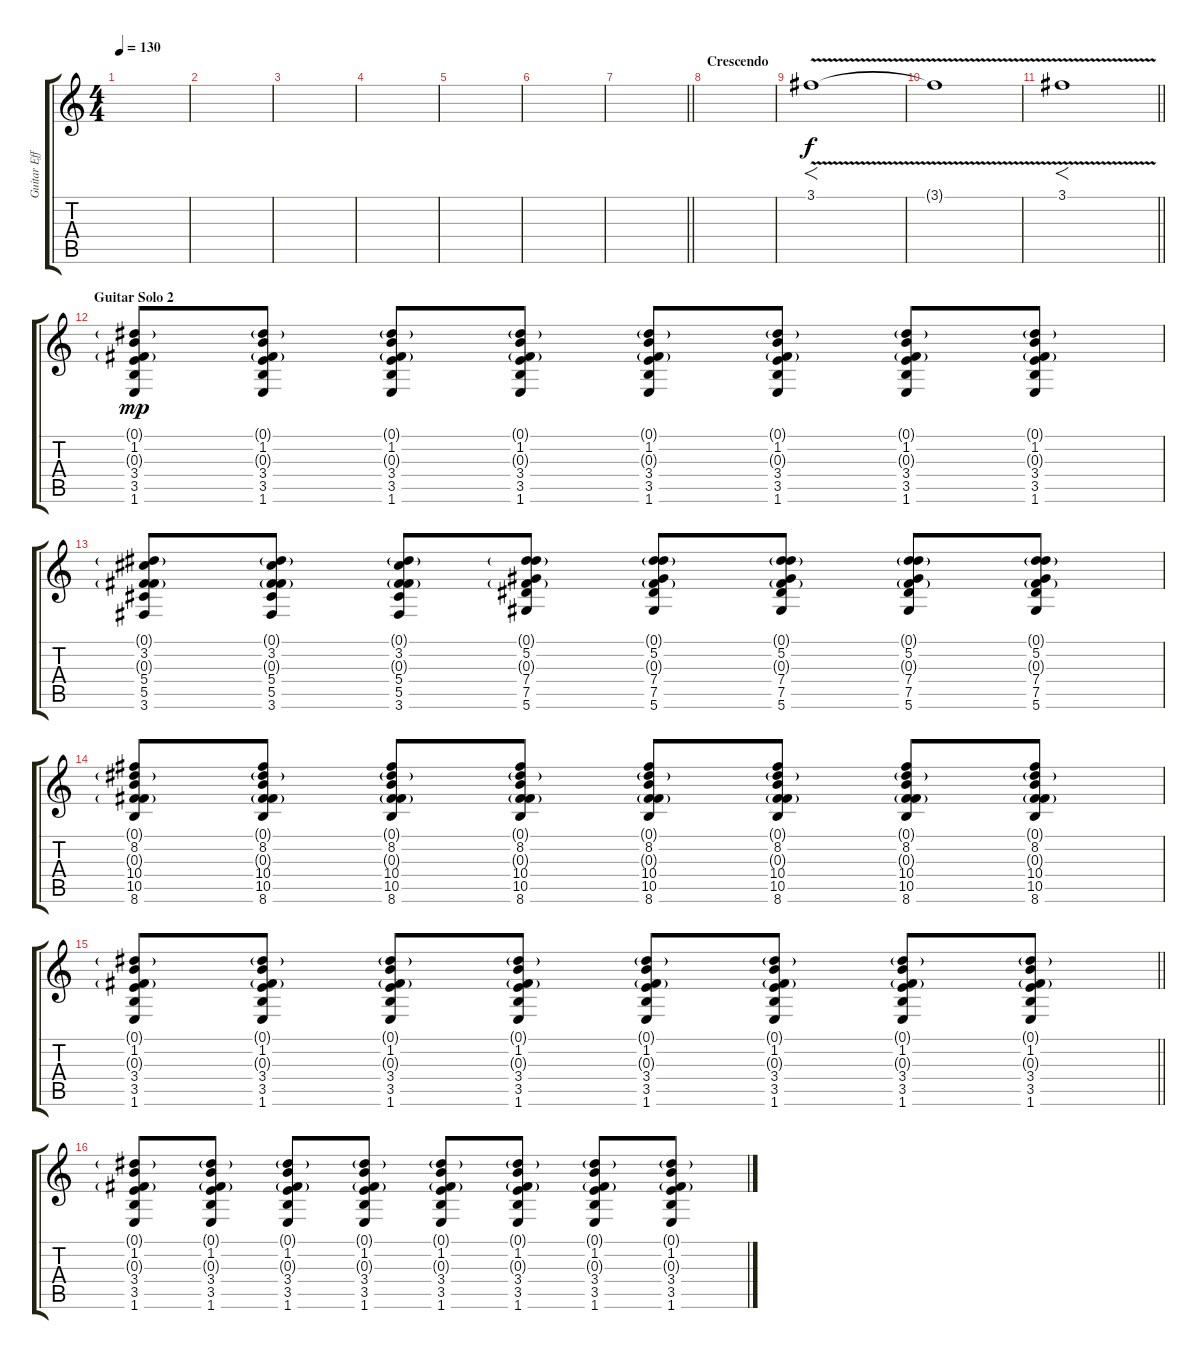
\track ("Guitar Effects 1" "Guitar Eff") {instrument electricguitarclean}
\staff {score tabs}
\tuning (Eb4 Bb3 Gb3 Db3 Ab2 Eb2) {hide}
\ts (4 4)
\tempo 130
\clef g2
\ks c
|
|
|
|
|
|
\barLineRight lightlight
|
\section ("" "Crescendo")
|
3.1{v}.1{f} |
3.1{t}.1 |
\barLineRight lightlight
3.1{v}.1{f} |
\section ("" "Guitar Solo 2")
(0.1{g} 1.2 0.3{g} 3.4 3.5 1.6).8{dy mp} (0.1{g} 1.2 0.3{g} 3.4 3.5 1.6).8 (0.1{g} 1.2 0.3{g} 3.4 3.5 1.6).8 (0.1{g} 1.2 0.3{g} 3.4 3.5 1.6).8 (0.1{g} 1.2 0.3{g} 3.4 3.5 1.6).8 (0.1{g} 1.2 0.3{g} 3.4 3.5 1.6).8 (0.1{g} 1.2 0.3{g} 3.4 3.5 1.6).8 (0.1{g} 1.2 0.3{g} 3.4 3.5 1.6).8 |
(0.1{g} 3.2 0.3{g} 5.4 5.5 3.6).8 (0.1{g} 3.2 0.3{g} 5.4 5.5 3.6).8 (0.1{g} 3.2 0.3{g} 5.4 5.5 3.6).8 (0.1{g} 5.2 0.3{g} 7.4 7.5 5.6).8 (0.1{g} 5.2 0.3{g} 7.4 7.5 5.6).8 (0.1{g} 5.2 0.3{g} 7.4 7.5 5.6).8 (0.1{g} 5.2 0.3{g} 7.4 7.5 5.6).8 (0.1{g} 5.2 0.3{g} 7.4 7.5 5.6).8 |
(0.1{g} 8.2 0.3{g} 10.4 10.5 8.6).8 (0.1{g} 8.2 0.3{g} 10.4 10.5 8.6).8 (0.1{g} 8.2 0.3{g} 10.4 10.5 8.6).8 (0.1{g} 8.2 0.3{g} 10.4 10.5 8.6).8 (0.1{g} 8.2 0.3{g} 10.4 10.5 8.6).8 (0.1{g} 8.2 0.3{g} 10.4 10.5 8.6).8 (0.1{g} 8.2 0.3{g} 10.4 10.5 8.6).8 (0.1{g} 8.2 0.3{g} 10.4 10.5 8.6).8 |
\barLineRight lightlight
(0.1{g} 1.2 0.3{g} 3.4 3.5 1.6).8 (0.1{g} 1.2 0.3{g} 3.4 3.5 1.6).8 (0.1{g} 1.2 0.3{g} 3.4 3.5 1.6).8 (0.1{g} 1.2 0.3{g} 3.4 3.5 1.6).8 (0.1{g} 1.2 0.3{g} 3.4 3.5 1.6).8 (0.1{g} 1.2 0.3{g} 3.4 3.5 1.6).8 (0.1{g} 1.2 0.3{g} 3.4 3.5 1.6).8 (0.1{g} 1.2 0.3{g} 3.4 3.5 1.6).8 |
(0.1{g} 1.2 0.3{g} 3.4 3.5 1.6).8 (0.1{g} 1.2 0.3{g} 3.4 3.5 1.6).8 (0.1{g} 1.2 0.3{g} 3.4 3.5 1.6).8 (0.1{g} 1.2 0.3{g} 3.4 3.5 1.6).8 (0.1{g} 1.2 0.3{g} 3.4 3.5 1.6).8 (0.1{g} 1.2 0.3{g} 3.4 3.5 1.6).8 (0.1{g} 1.2 0.3{g} 3.4 3.5 1.6).8 (0.1{g} 1.2 0.3{g} 3.4 3.5 1.6).8
